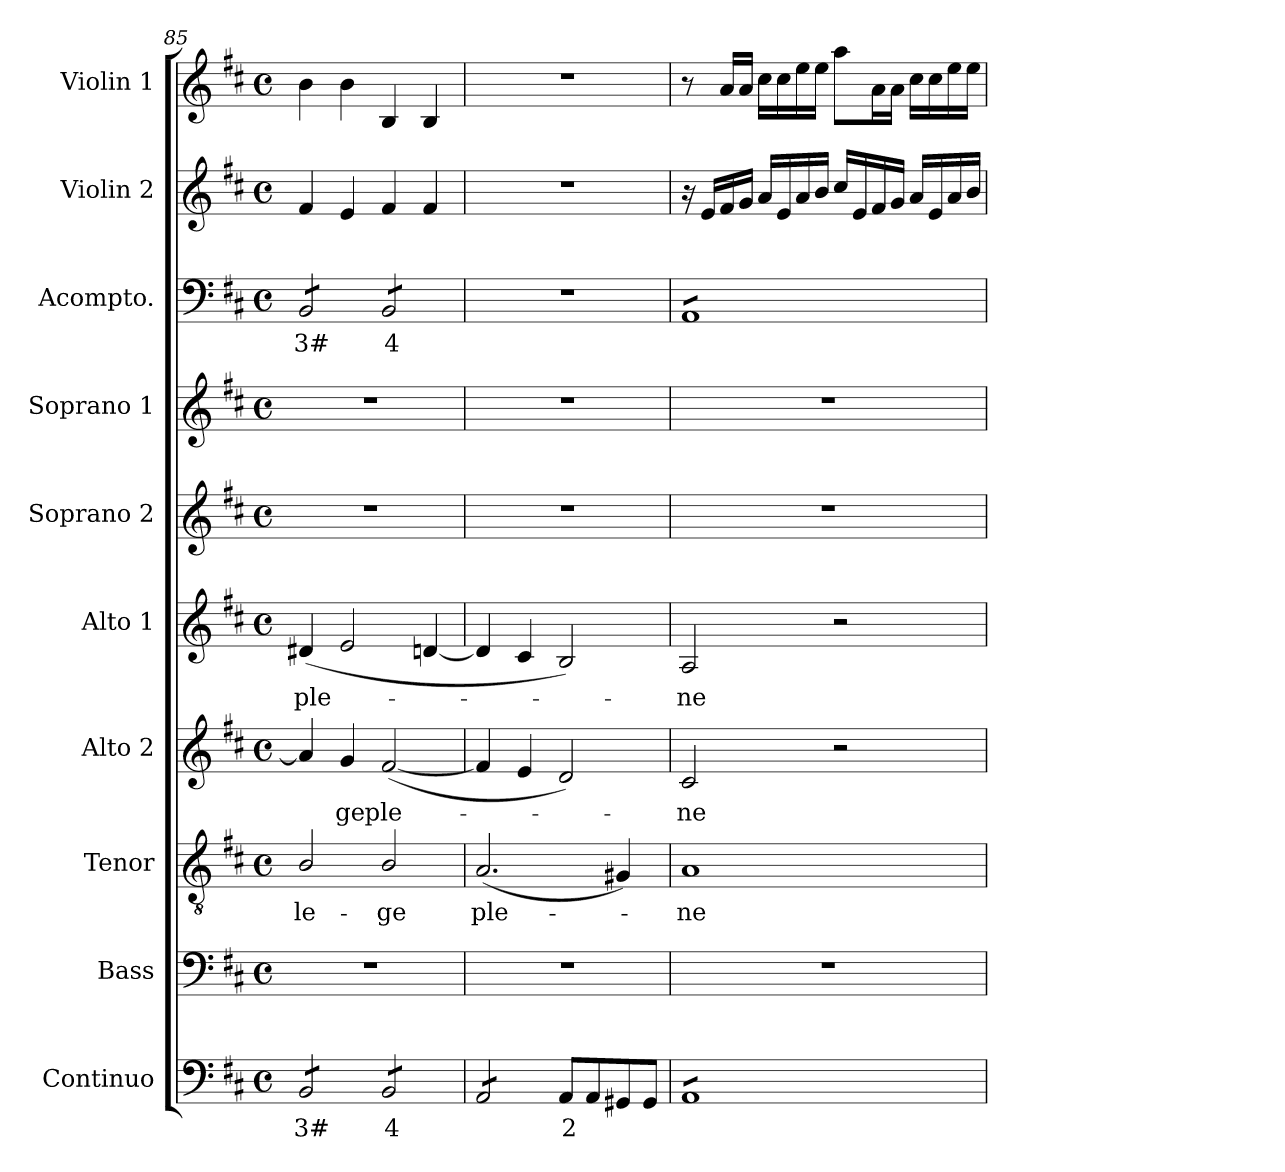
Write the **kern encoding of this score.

**kern	**text	**kern	**kern	**text	**kern	**text	**kern	**text	**kern	**kern	**kern	**text	**kern	**kern
*part10	*part10	*part9	*part8	*part8	*part7	*part7	*part6	*part6	*part5	*part4	*part3	*part3	*part2	*part1
*staff10	*staff10	*staff9	*staff8	*staff8	*staff7	*staff7	*staff6	*staff6	*staff5	*staff4	*staff3	*staff3	*staff2	*staff1
*I"Continuo	*	*I"Bass	*I"Tenor	*	*I"Alto 2	*	*I"Alto 1	*	*I"Soprano 2	*I"Soprano 1	*I"Acompto.	*	*I"Violin 2	*I"Violin 1
*I'Cont.	*	*I'B.	*I'T.	*	*I'A2.	*	*I'A1.	*	*I'S2.	*I'S1.	*I'Ac.	*	*I'Vln. 2	*I'Vln. 1
*clefF4	*	*clefF4	*clefGv2	*	*clefG2	*	*clefG2	*	*clefG2	*clefG2	*clefF4	*	*clefG2	*clefG2
*	*	*	*ITrd7c12	*	*	*	*	*	*	*	*	*	*	*
*k[f#c#]	*	*k[f#c#]	*k[f#c#]	*	*k[f#c#]	*	*k[f#c#]	*	*k[f#c#]	*k[f#c#]	*k[f#c#]	*	*k[f#c#]	*k[f#c#]
*D:	*	*D:	*D:	*	*D:	*	*D:	*	*D:	*D:	*D:	*	*D:	*D:
*M4/4	*	*M4/4	*M4/4	*	*M4/4	*	*M4/4	*	*M4/4	*M4/4	*M4/4	*	*M4/4	*M4/4
*met(c)	*	*met(c)	*met(c)	*	*met(c)	*	*met(c)	*	*met(c)	*met(c)	*met(c)	*	*met(c)	*met(c)
=85	=85	=85	=85	=85	=85	=85	=85	=85	=85	=85	=85	=85	=85	=85
!	!LO:LY:b:color=#000000	!	!	!	!	!	!	!	!	!	!	!	!	!
!	!	!	!	!LO:LY:b:color=#000000	!	!	!	!	!	!	!	!	!	!
!	!	!	!	!	!	!	!	!LO:LY:b:color=#000000	!	!	!	!	!	!
!	!	!	!	!	!	!	!	!	!	!	!	!LO:LY:b:color=#000000	!	!
*tremolo	*	*	*	*	*	*	*	*	*	*	*	*	*	*
*	*	*	*	*	*	*	*	*	*	*	*tremolo	*	*	*
8BBi/L	3#	1r	2BBi/	le-	4ai/]	.	(4d#Xi/	ple-	1r	1r	8BBi/L	3#	4f#i/	4bi\
8BBi/	.	.	.	.	.	.	.	.	.	.	8BBi/	.	.	.
!	!	!	!	!	!	!LO:LY:b:color=#000000	!	!	!	!	!	!	!	!
8BBi/	.	.	.	.	4gi/	-ge	2ei/	.	.	.	8BBi/	.	4ei/	4bi\
8BBi/J	.	.	.	.	.	.	.	.	.	.	8BBi/J	.	.	.
!	!LO:LY:b:color=#000000	!	!	!	!	!	!	!	!	!	!	!	!	!
!	!	!	!	!LO:LY:b:color=#000000	!	!	!	!	!	!	!	!	!	!
!	!	!	!	!	!	!LO:LY:b:color=#000000	!	!	!	!	!	!	!	!
!	!	!	!	!	!	!	!	!	!	!	!	!LO:LY:b:color=#000000	!	!
8BBi/L	4	.	2BBi/	-ge	([<2f#i/	ple-	.	.	.	.	8BBi/L	4	4f#i/	4Bi/
8BBi/	.	.	.	.	.	.	.	.	.	.	8BBi/	.	.	.
8BBi/	.	.	.	.	.	.	[<4dni/	.	.	.	8BBi/	.	4f#i/	4Bi/
8BBi/J	.	.	.	.	.	.	.	.	.	.	8BBi/J	.	.	.
=86	=86	=86	=86	=86	=86	=86	=86	=86	=86	=86	=86	=86	=86	=86
!	!	!	!	!LO:LY:b:color=#000000	!	!	!	!	!	!	!	!	!	!
8AAi/L	.	1r	(2.AAi/	ple-	4f#i/]	.	4di/]	.	1r	1r	1r	.	1r	1r
8AAi/	.	.	.	.	.	.	.	.	.	.	.	.	.	.
8AAi/	.	.	.	.	4ei/	.	4c#i/	.	.	.	.	.	.	.
8AAi/J	.	.	.	.	.	.	.	.	.	.	.	.	.	.
*Xtremolo	*	*	*	*	*	*	*	*	*	*	*	*	*	*
!	!LO:LY:b:color=#000000	!	!	!	!	!	!	!	!	!	!	!	!	!
8AAi/L	2	.	.	.	2di/)	.	2Bi/)	.	.	.	.	.	.	.
8AAi/	.	.	.	.	.	.	.	.	.	.	.	.	.	.
8GG#Xi/	.	.	4GG#Xi/)	.	.	.	.	.	.	.	.	.	.	.
8GG#i/J	.	.	.	.	.	.	.	.	.	.	.	.	.	.
!!LO:LB:g=z
=87	=87	=87	=87	=87	=87	=87	=87	=87	=87	=87	=87	=87	=87	=87
!	!	!	!	!LO:LY:b:color=#000000	!	!	!	!	!	!	!	!	!	!
!	!	!	!	!	!	!LO:LY:b:color=#000000	!	!	!	!	!	!	!	!
!	!	!	!	!	!	!	!	!LO:LY:b:color=#000000	!	!	!	!	!	!
*tremolo	*	*	*	*	*	*	*	*	*	*	*	*	*	*
8AAiL	.	1r	1AAi	-ne	2c#i/	-ne	2Ai/	-ne	1r	1r	8AAiL	.	16r	8r
.	.	.	.	.	.	.	.	.	.	.	.	.	16ei/LL	.
8AAi	.	.	.	.	.	.	.	.	.	.	8AAi	.	16f#i/	16ai/LL
.	.	.	.	.	.	.	.	.	.	.	.	.	16gi/JJ	16ai/JJ
8AAi	.	.	.	.	.	.	.	.	.	.	8AAi	.	16ai/LL	16cc#i\LL
.	.	.	.	.	.	.	.	.	.	.	.	.	16ei/	16cc#i\
8AAi	.	.	.	.	.	.	.	.	.	.	8AAi	.	16ai/	16eei\
.	.	.	.	.	.	.	.	.	.	.	.	.	16bi/JJ	16eei\JJ
8AAi	.	.	.	.	2r	.	2r	.	.	.	8AAi	.	16cc#i/LL	8aai\L
.	.	.	.	.	.	.	.	.	.	.	.	.	16ei/	.
8AAi	.	.	.	.	.	.	.	.	.	.	8AAi	.	16f#i/	16ai\L
.	.	.	.	.	.	.	.	.	.	.	.	.	16gi/JJ	16ai\JJ
8AAi	.	.	.	.	.	.	.	.	.	.	8AAi	.	16ai/LL	16cc#i\LL
.	.	.	.	.	.	.	.	.	.	.	.	.	16ei/	16cc#i\
8AAiJ	.	.	.	.	.	.	.	.	.	.	8AAiJ	.	16ai/	16eei\
*	*	*	*	*	*	*	*	*	*	*	*Xtremolo	*	*	*
*Xtremolo	*	*	*	*	*	*	*	*	*	*	*	*	*	*
.	.	.	.	.	.	.	.	.	.	.	.	.	16bi/JJ	16eei\JJ
=	=	=	=	=	=	=	=	=	=	=	=	=	=	=
*-	*-	*-	*-	*-	*-	*-	*-	*-	*-	*-	*-	*-	*-	*-
